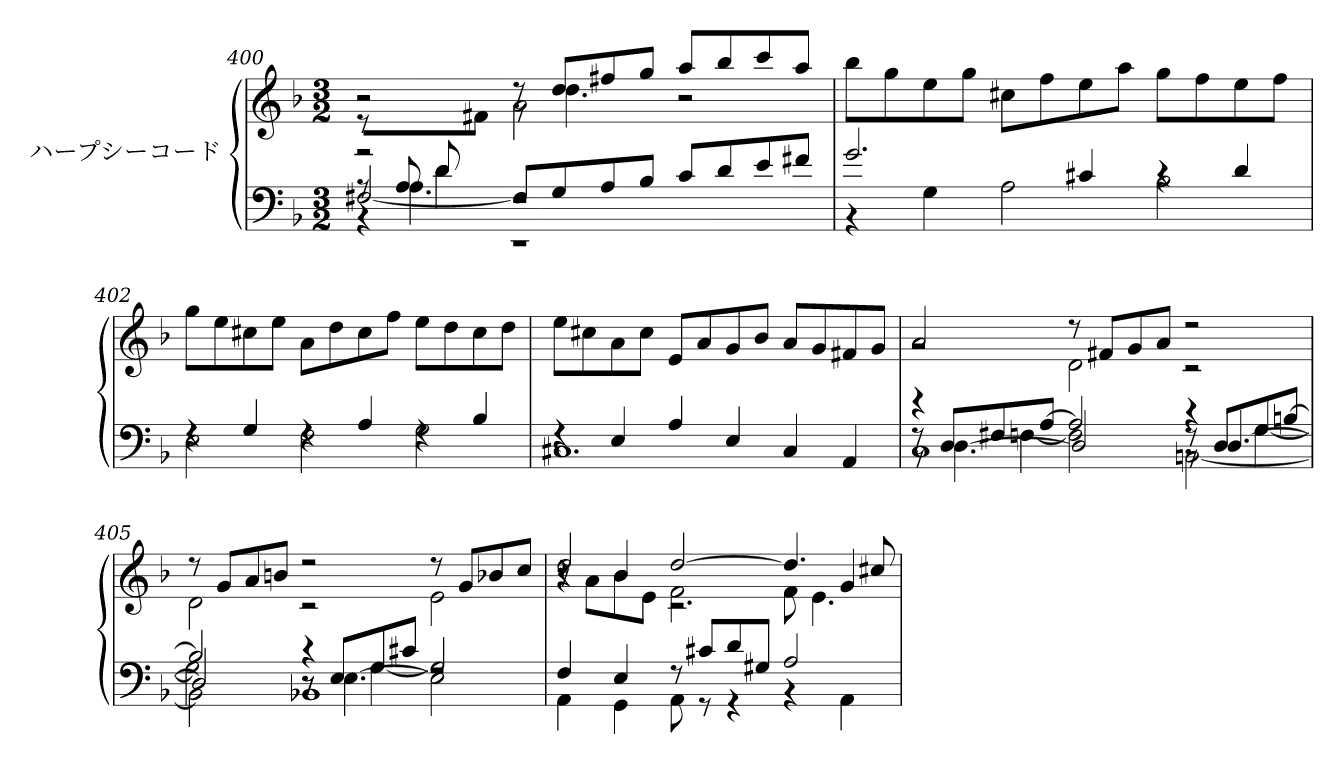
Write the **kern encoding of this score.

**kern	**kern
*part1	*part1
*staff2	*staff1
*I"ハープシーコード	*
*clefF4	*clefG2
*k[b-]	*k[b-]
*M3/2	*M3/2
=400	=400
*^	*^
*	*^	*	*^
*	*	*^	*	*	*
8ryy	[2F#X/	8rA	4rBB	2r	8re	2rF
8A/L	.	4.A\	.	.	4ryy	.
8d/	.	.	4d\	.	.	.
1ryy	.	.	.	.	8f#X\J	.
.	8F#/L]	1rEE	1r	8rdd	2a\	8rg
.	8G/	.	.	8dd/L	.	4.dd\
.	8A/	.	.	8ff#X/	.	.
.	8B-/J	.	.	8gg/J	.	.
.	8c/L	.	.	8aa/L	2r	2r
.	8d/	.	.	8bb-/	.	.
.	8e/	.	.	8ccc/	.	.
8ryy	8f#X/J	.	.	8aa/J	.	.
*	*v	*v	*v	*	*	*
*	*	*v	*v	*v
!!LO:LB:g=z
=401	=401	=401
2.g/	4r	8bb-\L
.	.	8gg\
.	4G\	8ee\
.	.	8gg\J
.	2A\	8cc#X\L
.	.	8ff\
4c#X/	.	8ee\
.	.	8aa\J
4rc	2B-\	8gg\L
.	.	8ff\
4d/	.	8ee\
.	.	8ff\J
=402	=402	=402
4rF	2E\	8gg\L
.	.	8ee\
4G/	.	8cc#X\
.	.	8ee\J
4rF	2F\	8a\L
.	.	8dd\
4A/	.	8cc#\
.	.	8ff\J
4rF	2G\	8ee\L
.	.	8dd\
4B-/	.	8cc#\
.	.	8dd\J
=403	=403	=403
4rF	1.C#X	8ee\L
.	.	8cc#X\
4E/	.	8a\
.	.	8cc#\J
4A/	.	8e/L
.	.	8a/
4E/	.	8g/
.	.	8b-/J
4C#/	.	8a/L
.	.	8g/
4AA/	.	8f#X/
.	.	8g/J
!!LO:LB:g=z
=404	=404	=404
*^	*^	*^
8rF	1C	8rBB	4re	2a/	2rg
8D/L	.	[4.D\	.	.	.
8F#X/	.	.	[4Fn\	.	.
[8A/J	.	.	.	.	.
2A/]	.	2D/]	2F\]	8r	2d\
.	.	.	.	8f#X/L	.
.	.	.	.	8g/	.
.	.	.	.	8a/J	.
8rF	[2BBn\	8rBB	4rc	2r	2r
8D/L	.	[4.D/	.	.	.
8G/	.	.	[4G\	.	.
[8Bn/J	.	.	.	.	.
=405	=405	=405	=405	=405	=405
2B/]	2BB\]	2D/]	2G\]	8r	2d\
.	.	.	.	8g/L	.
.	.	.	.	8a/	.
.	.	.	.	8bn/J	.
8r	1BB-X	8r	4rc	2r	2r
8E/L	.	[4.E\	.	.	.
8G/	.	.	[4G\	.	.
8c#X/J	.	.	.	.	.
2rF	.	2E\]	2G/]	8r	2e\
.	.	.	.	8g/L	.
.	.	.	.	8b-X/	.
.	.	.	.	8cc/J	.
*	*v	*v	*v	*	*
!!LO:LB:g=z
=406	=406	=406	=406
*	*	*	*^
4F/	4AA\	2dd/	8r	4r
.	.	.	8a\L	.
4E/	4GG\	.	8b-\	4b-/
.	.	.	8e\J	.
8rF	8AA\	[2dd/	2f\	2.rc
8c#X/L	8r	.	.	.
8d/	4r	.	.	.
8G#X/J	.	.	.	.
2A/	4rBB	4.dd/]	8f\	.
.	.	.	4.e\	.
.	4AA\	.	.	4g/
.	.	8cc#X/	.	.
*v	*v	*	*	*
*	*v	*v	*v
=	=
*-	*-
